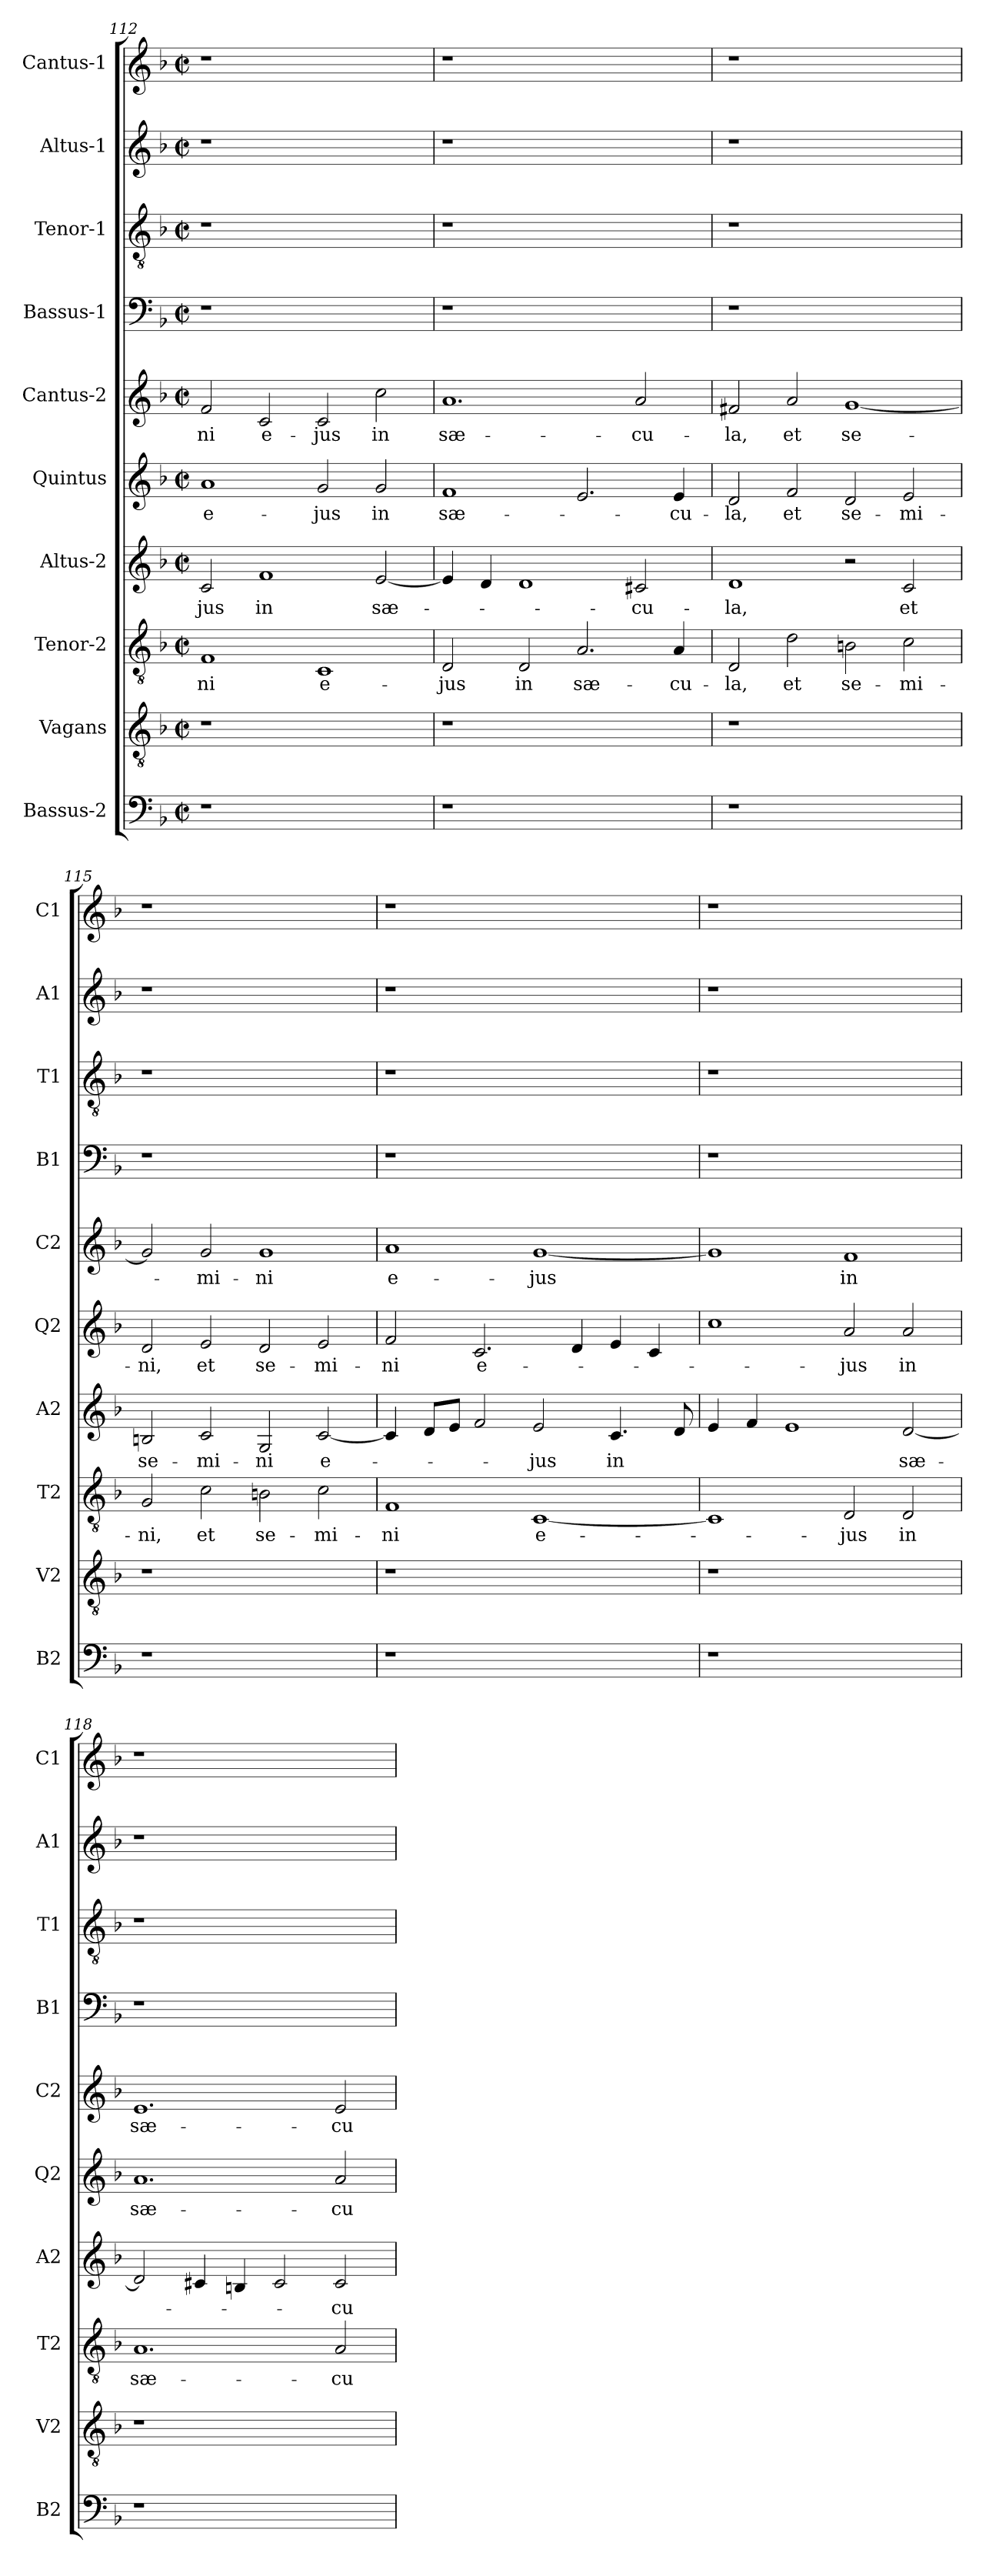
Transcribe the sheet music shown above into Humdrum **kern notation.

**kern	**kern	**kern	**text	**kern	**text	**kern	**text	**kern	**text	**kern	**kern	**kern	**kern
*part10	*part9	*part8	*part8	*part7	*part7	*part6	*part6	*part5	*part5	*part4	*part3	*part2	*part1
*staff10	*staff9	*staff8	*staff8	*staff7	*staff7	*staff6	*staff6	*staff5	*staff5	*staff4	*staff3	*staff2	*staff1
*I"Bassus-2	*I"Vagans	*I"Tenor-2	*	*I"Altus-2	*	*I"Quintus	*	*I"Cantus-2	*	*I"Bassus-1	*I"Tenor-1	*I"Altus-1	*I"Cantus-1
*I'B2	*I'V2	*I'T2	*	*I'A2	*	*I'Q2	*	*I'C2	*	*I'B1	*I'T1	*I'A1	*I'C1
*clefF4	*clefGv2	*clefGv2	*	*clefG2	*	*clefG2	*	*clefG2	*	*clefF4	*clefGv2	*clefG2	*clefG2
*k[b-]	*k[b-]	*k[b-]	*	*k[b-]	*	*k[b-]	*	*k[b-]	*	*k[b-]	*k[b-]	*k[b-]	*k[b-]
*F:	*F:	*F:	*	*F:	*	*F:	*	*F:	*	*F:	*F:	*F:	*F:
*M2/2	*M2/2	*M2/2	*	*M2/2	*	*M2/2	*	*M2/2	*	*M2/2	*M2/2	*M2/2	*M2/2
*met(c|)	*met(c|)	*met(c|)	*	*met(c|)	*	*met(c|)	*	*met(c|)	*	*met(c|)	*met(c|)	*met(c|)	*met(c|)
=112	=112	=112	=112	=112	=112	=112	=112	=112	=112	=112	=112	=112	=112
!	!	!	!LO:LY:b	!	!LO:LY:b	!	!LO:LY:b	!	!LO:LY:b	!	!	!	!
1r	1r	1F	-ni	2c/	-jus	1a	e-	2f/	-ni	1r	1r	1r	1r
!	!	!	!	!	!LO:LY:b	!	!	!	!LO:LY:b	!	!	!	!
.	.	.	.	1f	in	.	.	2c/	e-	.	.	.	.
!	!	!	!LO:LY:b	!	!	!	!LO:LY:b	!	!LO:LY:b	!	!	!	!
1ryy	1ryy	1C	e-	.	.	2g/	-jus	2c/	-jus	1ryy	1ryy	1ryy	1ryy
!	!	!	!	!	!LO:LY:b	!	!LO:LY:b	!	!LO:LY:b	!	!	!	!
.	.	.	.	[2e/	sæ-	2g/	in	2cc\	in	.	.	.	.
=113	=113	=113	=113	=113	=113	=113	=113	=113	=113	=113	=113	=113	=113
!	!	!	!LO:LY:b	!	!	!	!LO:LY:b	!	!LO:LY:b	!	!	!	!
1r	1r	2D/	-jus	4e/]	.	1f	sæ-	1.a	sæ-	1r	1r	1r	1r
.	.	.	.	4d/	.	.	.	.	.	.	.	.	.
!	!	!	!LO:LY:b	!	!	!	!	!	!	!	!	!	!
.	.	2D/	in	1d	.	.	.	.	.	.	.	.	.
!	!	!	!LO:LY:b	!	!	!	!	!	!	!	!	!	!
1ryy	1ryy	2.A/	sæ-	.	.	2.e/	.	.	.	1ryy	1ryy	1ryy	1ryy
!	!	!	!	!	!LO:LY:b	!	!	!	!LO:LY:b	!	!	!	!
.	.	.	.	2c#X/	-cu-	.	.	2a/	-cu-	.	.	.	.
!	!	!	!LO:LY:b	!	!	!	!LO:LY:b	!	!	!	!	!	!
.	.	4A/	-cu-	.	.	4e/	-cu-	.	.	.	.	.	.
=114	=114	=114	=114	=114	=114	=114	=114	=114	=114	=114	=114	=114	=114
!	!	!	!LO:LY:b	!	!LO:LY:b	!	!LO:LY:b	!	!LO:LY:b	!	!	!	!
1r	1r	2D/	-la,	1d	-la,	2d/	-la,	2f#X/	-la,	1r	1r	1r	1r
!	!	!	!LO:LY:b	!	!	!	!LO:LY:b	!	!LO:LY:b	!	!	!	!
.	.	2d\	et	.	.	2f/	et	2a/	et	.	.	.	.
!	!	!	!LO:LY:b	!	!	!	!LO:LY:b	!	!LO:LY:b	!	!	!	!
1ryy	1ryy	2Bn\	se-	2r	.	2d/	se-	[1g	se-	1ryy	1ryy	1ryy	1ryy
!	!	!	!LO:LY:b	!	!LO:LY:b	!	!LO:LY:b	!	!	!	!	!	!
.	.	2c\	-mi-	2c/	et	2e/	-mi-	.	.	.	.	.	.
=115	=115	=115	=115	=115	=115	=115	=115	=115	=115	=115	=115	=115	=115
!	!	!	!LO:LY:b	!	!LO:LY:b	!	!LO:LY:b	!	!	!	!	!	!
1r	1r	2G/	-ni,	2Bn/	se-	2d/	-ni,	2g/]	.	1r	1r	1r	1r
!	!	!	!LO:LY:b	!	!LO:LY:b	!	!LO:LY:b	!	!LO:LY:b	!	!	!	!
.	.	2c\	et	2c/	-mi-	2e/	et	2g/	-mi-	.	.	.	.
!	!	!	!LO:LY:b	!	!LO:LY:b	!	!LO:LY:b	!	!LO:LY:b	!	!	!	!
1ryy	1ryy	2Bn\	se-	2G/	-ni	2d/	se-	1g	-ni	1ryy	1ryy	1ryy	1ryy
!	!	!	!LO:LY:b	!	!LO:LY:b	!	!LO:LY:b	!	!	!	!	!	!
.	.	2c\	-mi-	[2c/	e-	2e/	-mi-	.	.	.	.	.	.
!!LO:LB:g=z
=116	=116	=116	=116	=116	=116	=116	=116	=116	=116	=116	=116	=116	=116
!	!	!	!LO:LY:b	!	!	!	!LO:LY:b	!	!LO:LY:b	!	!	!	!
1r	1r	1F	-ni	4c/]	.	2f/	-ni	1a	e-	1r	1r	1r	1r
.	.	.	.	8d/L	.	.	.	.	.	.	.	.	.
.	.	.	.	8e/J	.	.	.	.	.	.	.	.	.
!	!	!	!	!	!	!	!LO:LY:b	!	!	!	!	!	!
.	.	.	.	2f/	.	2.c/	e-	.	.	.	.	.	.
!	!	!	!LO:LY:b	!	!LO:LY:b	!	!	!	!LO:LY:b	!	!	!	!
1ryy	1ryy	[1C	e-	2e/	-jus	.	.	[1g	-jus	1ryy	1ryy	1ryy	1ryy
.	.	.	.	.	.	4d/	.	.	.	.	.	.	.
!	!	!	!	!	!LO:LY:b	!	!	!	!	!	!	!	!
.	.	.	.	4.c/	in	4e/	.	.	.	.	.	.	.
.	.	.	.	.	.	4c/	.	.	.	.	.	.	.
.	.	.	.	8d/	.	.	.	.	.	.	.	.	.
=117	=117	=117	=117	=117	=117	=117	=117	=117	=117	=117	=117	=117	=117
1r	1r	1C]	.	4e/	.	1cc	.	1g]	.	1r	1r	1r	1r
.	.	.	.	4f/	.	.	.	.	.	.	.	.	.
.	.	.	.	1e	.	.	.	.	.	.	.	.	.
!	!	!	!LO:LY:b	!	!	!	!LO:LY:b	!	!LO:LY:b	!	!	!	!
1ryy	1ryy	2D/	-jus	.	.	2a/	-jus	1f	in	1ryy	1ryy	1ryy	1ryy
!	!	!	!LO:LY:b	!	!LO:LY:b	!	!LO:LY:b	!	!	!	!	!	!
.	.	2D/	in	[2d/	sæ-	2a/	in	.	.	.	.	.	.
=118	=118	=118	=118	=118	=118	=118	=118	=118	=118	=118	=118	=118	=118
!	!	!	!LO:LY:b	!	!	!	!LO:LY:b	!	!LO:LY:b	!	!	!	!
1r	1r	1.A	sæ-	2d/]	.	1.a	sæ-	1.e	sæ-	1r	1r	1r	1r
.	.	.	.	4c#X/	.	.	.	.	.	.	.	.	.
.	.	.	.	4Bn/	.	.	.	.	.	.	.	.	.
1ryy	1ryy	.	.	2c#/	.	.	.	.	.	1ryy	1ryy	1ryy	1ryy
!	!	!	!LO:LY:b	!	!LO:LY:b	!	!LO:LY:b	!	!LO:LY:b	!	!	!	!
.	.	2A/	-cu-	2c#/	-cu-	2a/	-cu-	2e/	-cu-	.	.	.	.
=	=	=	=	=	=	=	=	=	=	=	=	=	=
*-	*-	*-	*-	*-	*-	*-	*-	*-	*-	*-	*-	*-	*-
